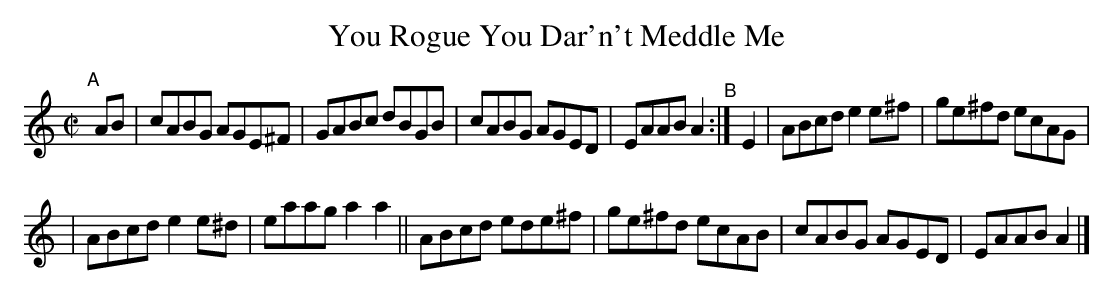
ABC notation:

X:1
T: You Rogue You Dar'n't Meddle Me
3S: s:2 b:12(6+6)
M: C|
L: 1/8
K: Am
"^A"[|]\
AB | cABG AGE^F | GABc  dBGB | cABG AGED  | EAAB A2 "^B":| E2 | ABcd e2e^f | ge^fd ecAG |
| ABcd e2e^d | eaag a2a2 || ABcd ede^f | ge^fd ecAB | cABG AGED  | EAAB A2 |]
